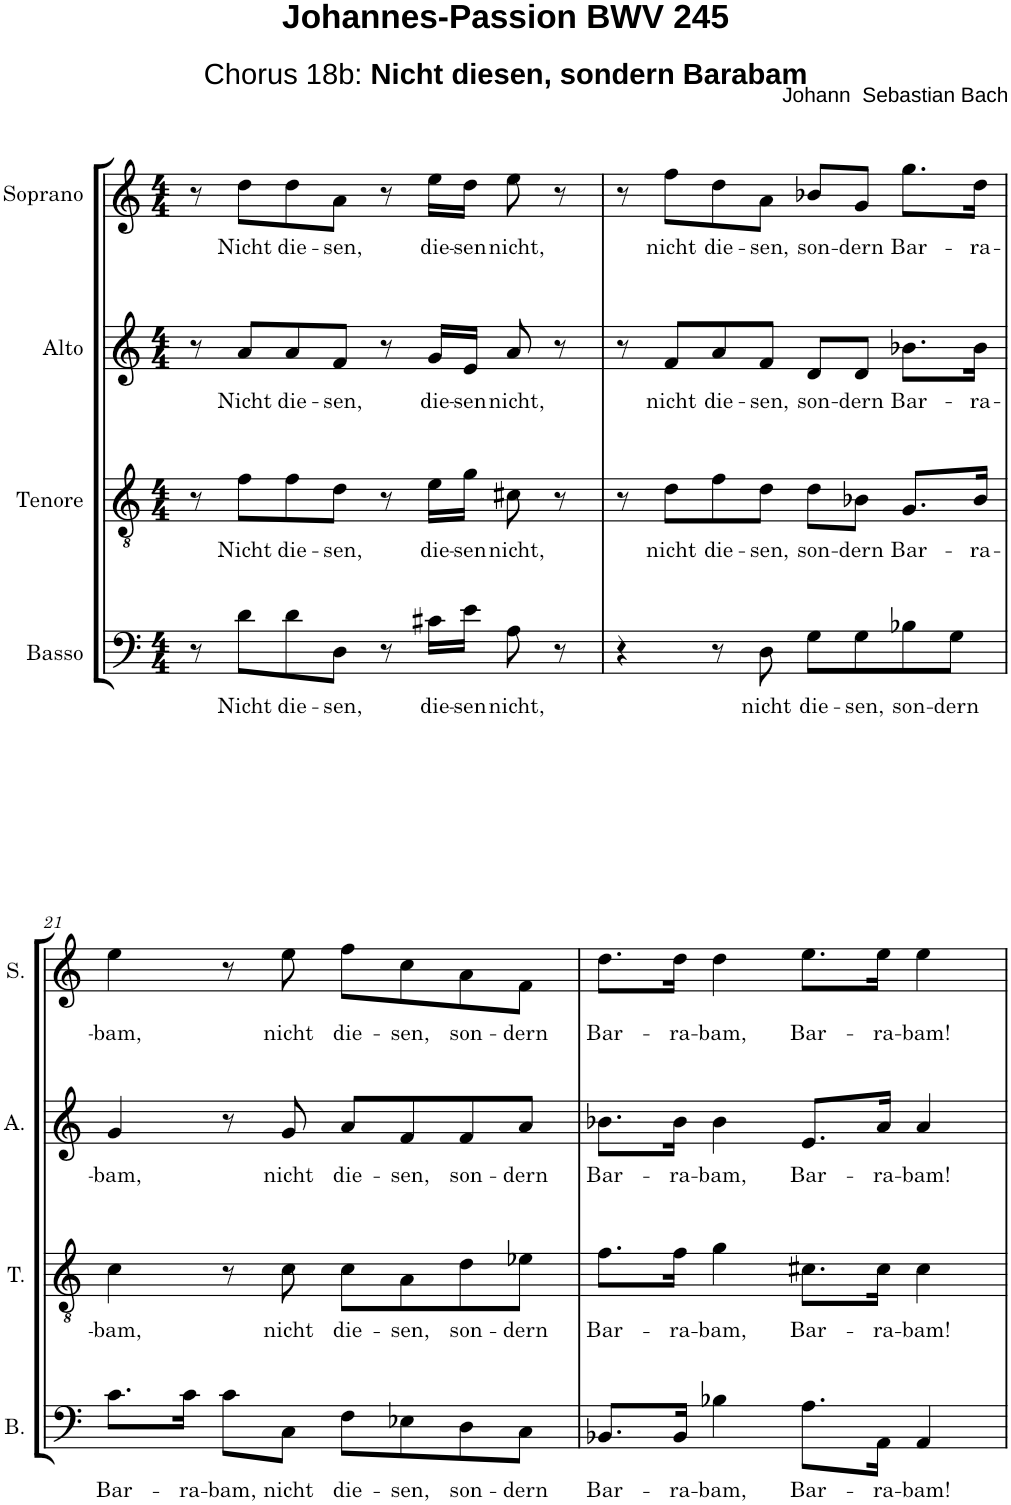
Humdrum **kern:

**kern	**text	**kern	**text	**kern	**text	**kern	**text
*part4	*part4	*part3	*part3	*part2	*part2	*part1	*part1
*staff4	*staff4	*staff3	*staff3	*staff2	*staff2	*staff1	*staff1
*I"Basso	*	*I"Tenore	*	*I"Alto	*	*I"Soprano	*
*I'B.	*	*I'T.	*	*I'A.	*	*I'S.	*
*clefF4	*	*clefGv2	*	*clefG2	*	*clefG2	*
*k[]	*	*k[]	*	*k[]	*	*k[]	*
*M4/4	*	*M4/4	*	*M4/4	*	*M4/4	*
=19	=19	=19	=19	=19	=19	=19	=19
8r	.	8r	.	8r	.	8r	.
!	!LO:LY:b	!	!LO:LY:b	!	!LO:LY:b	!	!LO:LY:b
8d\L	Nicht	8f\L	Nicht	8a/L	Nicht	8dd\L	Nicht
!	!LO:LY:b	!	!LO:LY:b	!	!LO:LY:b	!	!LO:LY:b
8d\	die-	8f\	die-	8a/	die-	8dd\	die-
!	!LO:LY:b	!	!LO:LY:b	!	!LO:LY:b	!	!LO:LY:b
8D\J	-sen,	8d\J	-sen,	8f/J	-sen,	8a\J	-sen,
8r	.	8r	.	8r	.	8r	.
!	!LO:LY:b	!	!LO:LY:b	!	!LO:LY:b	!	!LO:LY:b
16c#X\LL	die-	16e\LL	die-	16g/LL	die-	16ee\LL	die-
!	!LO:LY:b	!	!LO:LY:b	!	!LO:LY:b	!	!LO:LY:b
16e\JJ	-sen	16g\JJ	-sen	16e/JJ	-sen	16dd\JJ	-sen
!	!LO:LY:b	!	!LO:LY:b	!	!LO:LY:b	!	!LO:LY:b
8A\	nicht,	8c#X\	nicht,	8a/	nicht,	8ee\	nicht,
8r	.	8r	.	8r	.	8r	.
=20	=20	=20	=20	=20	=20	=20	=20
4r	.	8r	.	8r	.	8r	.
!	!	!	!LO:LY:b	!	!LO:LY:b	!	!LO:LY:b
.	.	8d\L	nicht	8f/L	nicht	8ff\L	nicht
!	!	!	!LO:LY:b	!	!LO:LY:b	!	!LO:LY:b
8r	.	8f\	die-	8a/	die-	8dd\	die-
!	!LO:LY:b	!	!LO:LY:b	!	!LO:LY:b	!	!LO:LY:b
8D\	nicht	8d\J	-sen,	8f/J	-sen,	8a\J	-sen,
!	!LO:LY:b	!	!LO:LY:b	!	!LO:LY:b	!	!LO:LY:b
8G\L	die-	8d\L	son-	8d/L	son-	8b-X/L	son-
!	!LO:LY:b	!	!LO:LY:b	!	!LO:LY:b	!	!LO:LY:b
8G\	-sen,	8B-X\J	-dern	8d/J	-dern	8g/J	-dern
!	!LO:LY:b	!	!LO:LY:b	!	!LO:LY:b	!	!LO:LY:b
8B-X\	son-	8.G/L	Bar-	8.b-X\L	Bar-	8.gg\L	Bar-
!	!LO:LY:b	!	!	!	!	!	!
8G\J	-dern	.	.	.	.	.	.
!	!	!	!LO:LY:b	!	!LO:LY:b	!	!LO:LY:b
.	.	16B-/Jk	-ra-	16b-\Jk	-ra-	16dd\Jk	-ra-
!!LO:LB:g=z
=21	=21	=21	=21	=21	=21	=21	=21
!	!LO:LY:b	!	!LO:LY:b	!	!LO:LY:b	!	!LO:LY:b
8.c\L	Bar-	4c\	-bam,	4g/	-bam,	4ee\	-bam,
!	!LO:LY:b	!	!	!	!	!	!
16c\Jk	-ra-	.	.	.	.	.	.
!	!LO:LY:b	!	!	!	!	!	!
8c\L	-bam,	8r	.	8r	.	8r	.
!	!LO:LY:b	!	!LO:LY:b	!	!LO:LY:b	!	!LO:LY:b
8C\J	nicht	8c\	nicht	8g/	nicht	8ee\	nicht
!	!LO:LY:b	!	!LO:LY:b	!	!LO:LY:b	!	!LO:LY:b
8F\L	die-	8c\L	die-	8a/L	die-	8ff\L	die-
!	!LO:LY:b	!	!LO:LY:b	!	!LO:LY:b	!	!LO:LY:b
8E-X\	-sen,	8A\	-sen,	8f/	-sen,	8cc\	-sen,
!	!LO:LY:b	!	!LO:LY:b	!	!LO:LY:b	!	!LO:LY:b
8D\	son-	8d\	son-	8f/	son-	8a\	son-
!	!LO:LY:b	!	!LO:LY:b	!	!LO:LY:b	!	!LO:LY:b
8C\J	-dern	8e-X\J	-dern	8a/J	-dern	8f\J	-dern
=22	=22	=22	=22	=22	=22	=22	=22
!	!LO:LY:b	!	!LO:LY:b	!	!LO:LY:b	!	!LO:LY:b
8.BB-X/L	Bar-	8.f\L	Bar-	8.b-X\L	Bar-	8.dd\L	Bar-
!	!LO:LY:b	!	!LO:LY:b	!	!LO:LY:b	!	!LO:LY:b
16BB-/Jk	-ra-	16f\Jk	-ra-	16b-\Jk	-ra-	16dd\Jk	-ra-
!	!LO:LY:b	!	!LO:LY:b	!	!LO:LY:b	!	!LO:LY:b
4B-X\	-bam,	4g\	-bam,	4b-\	-bam,	4dd\	-bam,
!	!LO:LY:b	!	!LO:LY:b	!	!LO:LY:b	!	!LO:LY:b
8.A\L	Bar-	8.c#X\L	Bar-	8.e/L	Bar-	8.ee\L	Bar-
!	!LO:LY:b	!	!LO:LY:b	!	!LO:LY:b	!	!LO:LY:b
16AA\Jk	-ra-	16c#\Jk	-ra-	16a/Jk	-ra-	16ee\Jk	-ra-
!	!LO:LY:b	!	!LO:LY:b	!	!LO:LY:b	!	!LO:LY:b
4AA/	-bam!	4c#\	-bam!	4a/	-bam!	4ee\	-bam!
=	=	=	=	=	=	=	=
*-	*-	*-	*-	*-	*-	*-	*-
